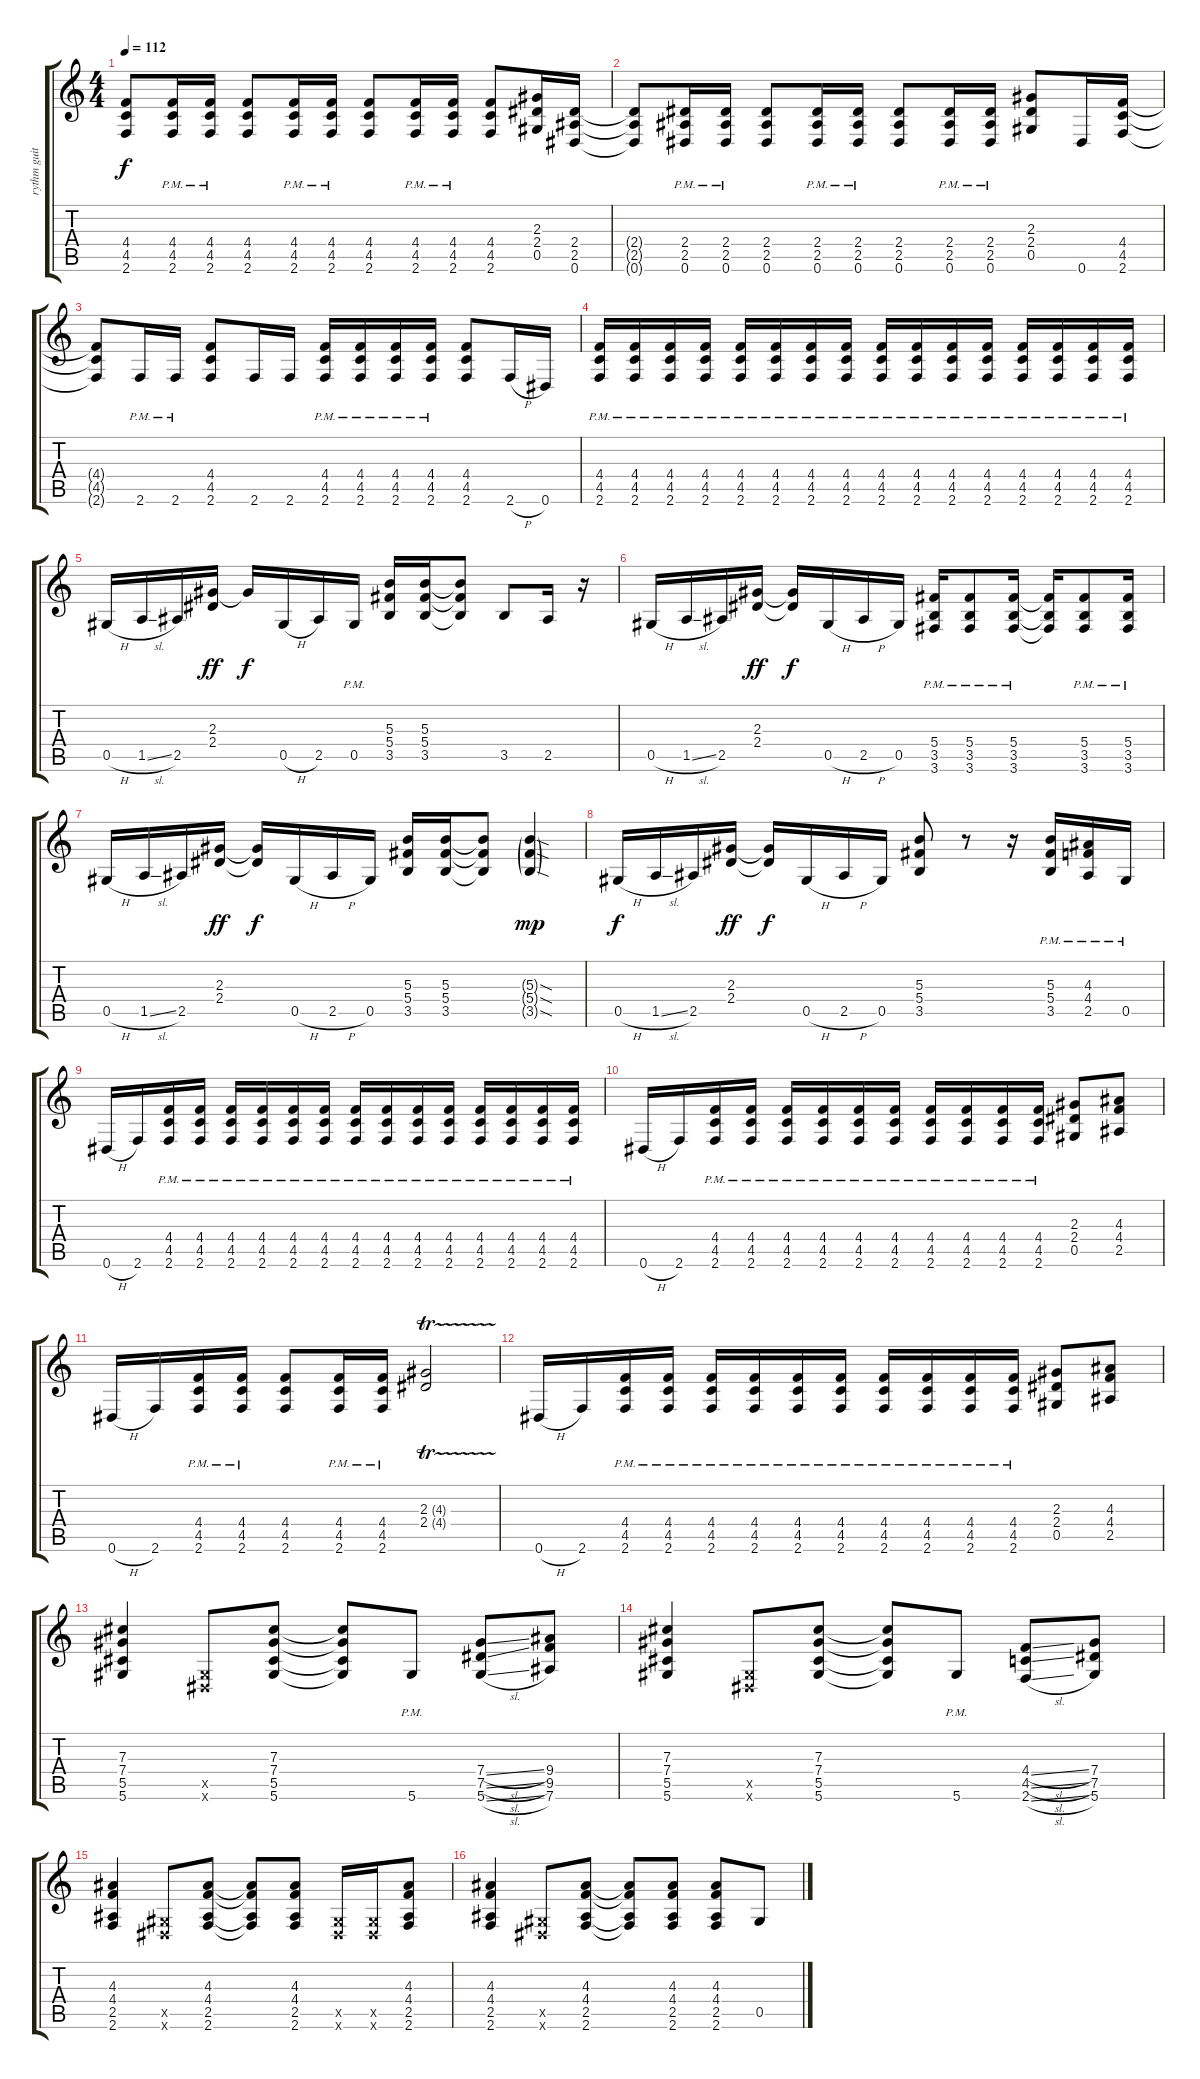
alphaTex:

\track ("rythm guitar" "rythm guit") {instrument distortionguitar}
\staff {score tabs}
\tuning (Eb4 Bb3 Gb3 Db3 Ab2 Eb2) {hide}
\ts (4 4)
\tempo 112
\clef g2
\ks c
(4.4{t} 4.5{t} 2.6{t}).8{dy f} (4.4{pm} 4.5{pm} 2.6{pm}).16 (4.4{pm} 4.5{pm} 2.6{pm}).16 (4.4 4.5 2.6).8 (4.4{pm} 4.5{pm} 2.6{pm}).16 (4.4{pm} 4.5{pm} 2.6{pm}).16 (4.4 4.5 2.6).8 (4.4{pm} 4.5{pm} 2.6{pm}).16 (4.4{pm} 4.5{pm} 2.6{pm}).16 (4.4 4.5 2.6).8 (2.3 2.4 0.5).16 (2.4 2.5 0.6).16 |
(2.4{t} 2.5{t} 0.6{t}).8 (2.4{pm} 2.5{pm} 0.6{pm}).16 (2.4{pm} 2.5{pm} 0.6{pm}).16 (2.4 2.5 0.6).8 (2.4{pm} 2.5{pm} 0.6{pm}).16 (2.4{pm} 2.5{pm} 0.6{pm}).16 (2.4 2.5 0.6).8 (2.4{pm} 2.5{pm} 0.6{pm}).16 (2.4{pm} 2.5{pm} 0.6{pm}).16 (2.3 2.4 0.5).8 0.6.16 (4.4 4.5 2.6).16 |
(4.4{t} 4.5{t} 2.6{t}).8 2.6{pm}.16 2.6{pm}.16 (4.4 4.5 2.6).8 2.6.16 2.6.16 (4.4 4.5 2.6{pm}).16 (4.4 4.5 2.6{pm}).16 (4.4 4.5 2.6{pm}).16 (4.4 4.5 2.6{pm}).16 (4.4 4.5 2.6).8 2.6{h}.16 0.6.16 |
(4.4{pm} 4.5{pm} 2.6{pm}).16 (4.4{pm} 4.5{pm} 2.6{pm}).16 (4.4{pm} 4.5{pm} 2.6{pm}).16 (4.4{pm} 4.5{pm} 2.6{pm}).16 (4.4{pm} 4.5{pm} 2.6{pm}).16 (4.4{pm} 4.5{pm} 2.6{pm}).16 (4.4{pm} 4.5{pm} 2.6{pm}).16 (4.4{pm} 4.5{pm} 2.6{pm}).16 (4.4{pm} 4.5{pm} 2.6{pm}).16 (4.4{pm} 4.5{pm} 2.6{pm}).16 (4.4{pm} 4.5{pm} 2.6{pm}).16 (4.4{pm} 4.5{pm} 2.6{pm}).16 (4.4{pm} 4.5{pm} 2.6{pm}).16 (4.4{pm} 4.5{pm} 2.6{pm}).16 (4.4{pm} 4.5{pm} 2.6{pm}).16 (4.4{pm} 4.5{pm} 2.6{pm}).16 |
0.5{h}.16 1.5{sl}.16 2.5.16 (2.3 2.4).16{dy ff} 2.3{t}.16{dy f} 0.5{h}.16 2.5.16 0.5{pm}.16 (5.3 5.4 3.5).16 (5.3 5.4 3.5).16 (5.3{t} 5.4{t} 3.5{t}).8 3.5.8 2.5.16 r.16 |
0.5{h}.16 1.5{sl}.16 2.5.16 (2.3 2.4).16{dy ff} (2.3{t} 2.4{t}).16{dy f} 0.5{h}.16 2.5{h}.16 0.5.16 (5.4{pm} 3.5{pm} 3.6{pm}).16 (5.4{pm} 3.5{pm} 3.6{pm}).8 (5.4{pm} 3.5{pm} 3.6{pm}).16 (5.4{t} 3.5{t} 3.6{t}).16 (5.4{pm} 3.5{pm} 3.6{pm}).8 (5.4{pm} 3.5{pm} 3.6{pm}).16 |
0.5{h}.16 1.5{sl}.16 2.5.16 (2.3 2.4).16{dy ff} (2.3{t} 2.4{t}).16{dy f} 0.5{h}.16 2.5{h}.16 0.5.16 (5.3 5.4 3.5).16 (5.3 5.4 3.5).16 (5.3{t} 5.4{t} 3.5{t}).8 (5.3{sod g} 5.4{sod g} 3.5{sod g}).4{dy mp} |
0.5{h}.16{dy f} 1.5{sl}.16 2.5.16 (2.3 2.4).16{dy ff} (2.3{t} 2.4{t}).16{dy f} 0.5{h}.16 2.5{h}.16 0.5.16 (5.3 5.4 3.5).8 r.8 r.16 (5.3{pm} 5.4{pm} 3.5{pm}).16 (4.3{pm} 4.4{pm} 2.5{pm}).16 0.5{pm}.16 |
0.6{h}.16 2.6.16 (4.4{pm} 4.5{pm} 2.6{pm}).16 (4.4{pm} 4.5{pm} 2.6{pm}).16 (4.4{pm} 4.5{pm} 2.6{pm}).16 (4.4{pm} 4.5{pm} 2.6{pm}).16 (4.4{pm} 4.5{pm} 2.6{pm}).16 (4.4{pm} 4.5{pm} 2.6{pm}).16 (4.4{pm} 4.5{pm} 2.6{pm}).16 (4.4{pm} 4.5{pm} 2.6{pm}).16 (4.4{pm} 4.5{pm} 2.6{pm}).16 (4.4{pm} 4.5{pm} 2.6{pm}).16 (4.4{pm} 4.5{pm} 2.6{pm}).16 (4.4{pm} 4.5{pm} 2.6{pm}).16 (4.4{pm} 4.5{pm} 2.6{pm}).16 (4.4{pm} 4.5{pm} 2.6{pm}).16 |
0.6{h}.16 2.6.16 (4.4{pm} 4.5{pm} 2.6{pm}).16 (4.4{pm} 4.5{pm} 2.6{pm}).16 (4.4{pm} 4.5{pm} 2.6{pm}).16 (4.4{pm} 4.5{pm} 2.6{pm}).16 (4.4{pm} 4.5{pm} 2.6{pm}).16 (4.4{pm} 4.5{pm} 2.6{pm}).16 (4.4{pm} 4.5{pm} 2.6{pm}).16 (4.4{pm} 4.5{pm} 2.6{pm}).16 (4.4{pm} 4.5{pm} 2.6{pm}).16 (4.4{pm} 4.5{pm} 2.6{pm}).16 (2.3 2.4 0.5).8 (4.3 4.4 2.5).8 |
0.6{h}.16 2.6.16 (4.4{pm} 4.5{pm} 2.6{pm}).16 (4.4{pm} 4.5{pm} 2.6{pm}).16 (4.4 4.5 2.6).8 (4.4{pm} 4.5{pm} 2.6{pm}).16 (4.4{pm} 4.5{pm} 2.6{pm}).16 (2.3{tr (4 32)} 2.4{tr (4 32)}).2 |
0.6{h}.16 2.6.16 (4.4{pm} 4.5{pm} 2.6{pm}).16 (4.4{pm} 4.5{pm} 2.6{pm}).16 (4.4{pm} 4.5{pm} 2.6{pm}).16 (4.4{pm} 4.5{pm} 2.6{pm}).16 (4.4{pm} 4.5{pm} 2.6{pm}).16 (4.4{pm} 4.5{pm} 2.6{pm}).16 (4.4{pm} 4.5{pm} 2.6{pm}).16 (4.4{pm} 4.5{pm} 2.6{pm}).16 (4.4{pm} 4.5{pm} 2.6{pm}).16 (4.4{pm} 4.5{pm} 2.6{pm}).16 (2.3 2.4 0.5).8 (4.3 4.4 2.5).8 |
(7.3 7.4 5.5 5.6).4 (0.5{x} 0.6{x}).8 (7.3 7.4 5.5 5.6).8 (7.3{t} 7.4{t} 5.5{t} 5.6{t}).8 5.6{pm}.8 (7.4{sl} 7.5{sl} 5.6{sl}).8 (9.4 9.5 7.6).8 |
(7.3 7.4 5.5 5.6).4 (0.5{x} 0.6{x}).8 (7.3 7.4 5.5 5.6).8 (7.3{t} 7.4{t} 5.5{t} 5.6{t}).8 5.6{pm}.8 (4.4{sl} 4.5{sl} 2.6{sl}).8 (7.4 7.5 5.6).8 |
(4.3 4.4 2.5 2.6).4 (0.5{x} 0.6{x}).8 (4.3 4.4 2.5 2.6).8 (4.3{t} 4.4{t} 2.5{t} 2.6{t}).8 (4.3 4.4 2.5 2.6).8 (0.5{x} 0.6{x}).16 (0.5{x} 0.6{x}).16 (4.3 4.4 2.5 2.6).8 |
(4.3 4.4 2.5 2.6).4 (0.5{x} 0.6{x}).8 (4.3 4.4 2.5 2.6).8 (4.3{t} 4.4{t} 2.5{t} 2.6{t}).8 (4.3 4.4 2.5 2.6).8 (4.3 4.4 2.5 2.6).8 0.5.8
